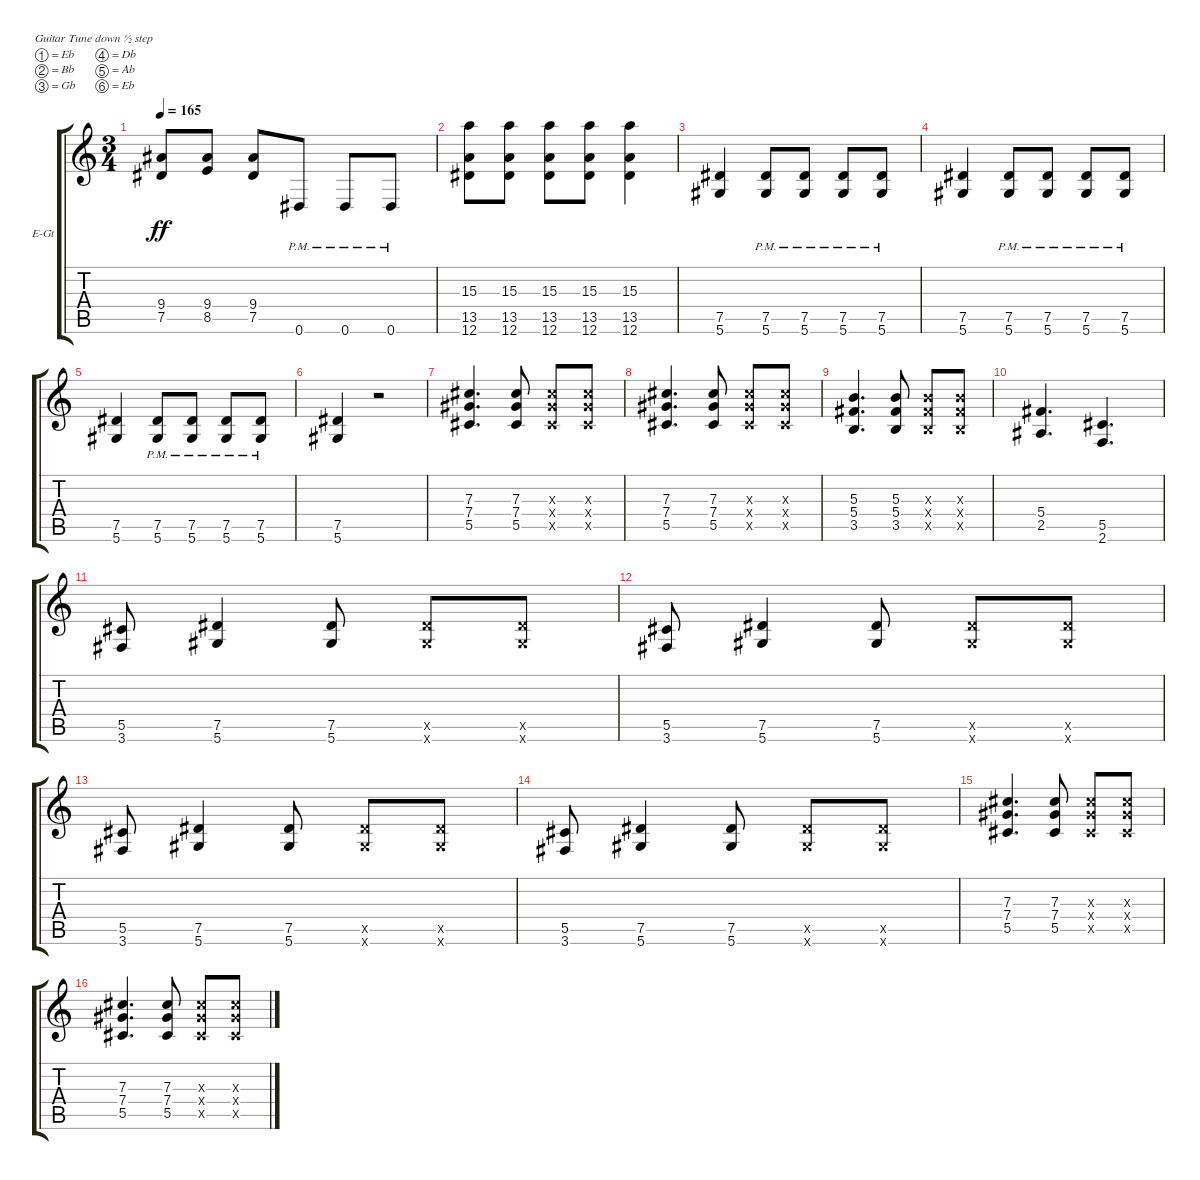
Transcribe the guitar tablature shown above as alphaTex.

\bracketExtendMode groupsimilarinstruments
\firstSystemTrackNameOrientation horizontal
\otherSystemsTrackNameOrientation horizontal
\track ("Electric Guitar 2" "E-Gt") {instrument distortionguitar}
\staff {score tabs}
\tuning (Eb4 Bb3 Gb3 Db3 Ab2 Eb2)
\ts (3 4)
\tempo 165
\clef g2
\ks c
(7.5 9.4).8{dy ff} (8.5 9.4).8 (7.5 9.4).8 0.6{pm}.8 0.6{pm}.8 0.6{pm}.8 |
(13.5 15.3 12.6).8 (13.5 15.3 12.6).8 (13.5 15.3 12.6).8 (13.5 15.3 12.6).8 (13.5 15.3 12.6).4 |
(5.6 7.5).4 (5.6{pm} 7.5{pm}).8 (5.6{pm} 7.5{pm}).8 (5.6{pm} 7.5{pm}).8 (5.6{pm} 7.5{pm}).8 |
(5.6 7.5).4 (5.6{pm} 7.5{pm}).8 (5.6{pm} 7.5{pm}).8 (5.6{pm} 7.5{pm}).8 (5.6{pm} 7.5{pm}).8 |
(5.6 7.5).4 (5.6{pm} 7.5{pm}).8 (5.6{pm} 7.5{pm}).8 (5.6{pm} 7.5{pm}).8 (5.6{pm} 7.5{pm}).8 |
(5.6 7.5).4 r.2 |
(5.5 7.4 7.3).4{d} (5.5 7.4 7.3).8 (5.5{x} 7.4{x} 7.3{x}).8 (5.5{x} 7.4{x} 7.3{x}).8 |
(5.5 7.4 7.3).4{d} (5.5 7.4 7.3).8 (5.5{x} 7.4{x} 7.3{x}).8 (5.5{x} 7.4{x} 7.3{x}).8 |
(3.5 5.4 5.3).4{d} (3.5 5.4 5.3).8 (3.5{x} 5.4{x} 5.3{x}).8 (3.5{x} 5.4{x} 5.3{x}).8 |
(2.5 5.4).4{d} (2.6 5.5).4{d} |
(3.6 5.5).8 (5.6 7.5).4 (5.6 7.5).8 (5.6{x} 7.5{x}).8 (5.6{x} 7.5{x}).8 |
(3.6 5.5).8 (5.6 7.5).4 (5.6 7.5).8 (5.6{x} 7.5{x}).8 (5.6{x} 7.5{x}).8 |
(3.6 5.5).8 (5.6 7.5).4 (5.6 7.5).8 (5.6{x} 7.5{x}).8 (5.6{x} 7.5{x}).8 |
(3.6 5.5).8 (5.6 7.5).4 (5.6 7.5).8 (5.6{x} 7.5{x}).8 (5.6{x} 7.5{x}).8 |
(5.5 7.4 7.3).4{d} (5.5 7.4 7.3).8 (5.5{x} 7.4{x} 7.3{x}).8 (5.5{x} 7.4{x} 7.3{x}).8 |
(5.5 7.4 7.3).4{d} (5.5 7.4 7.3).8 (5.5{x} 7.4{x} 7.3{x}).8 (5.5{x} 7.4{x} 7.3{x}).8
